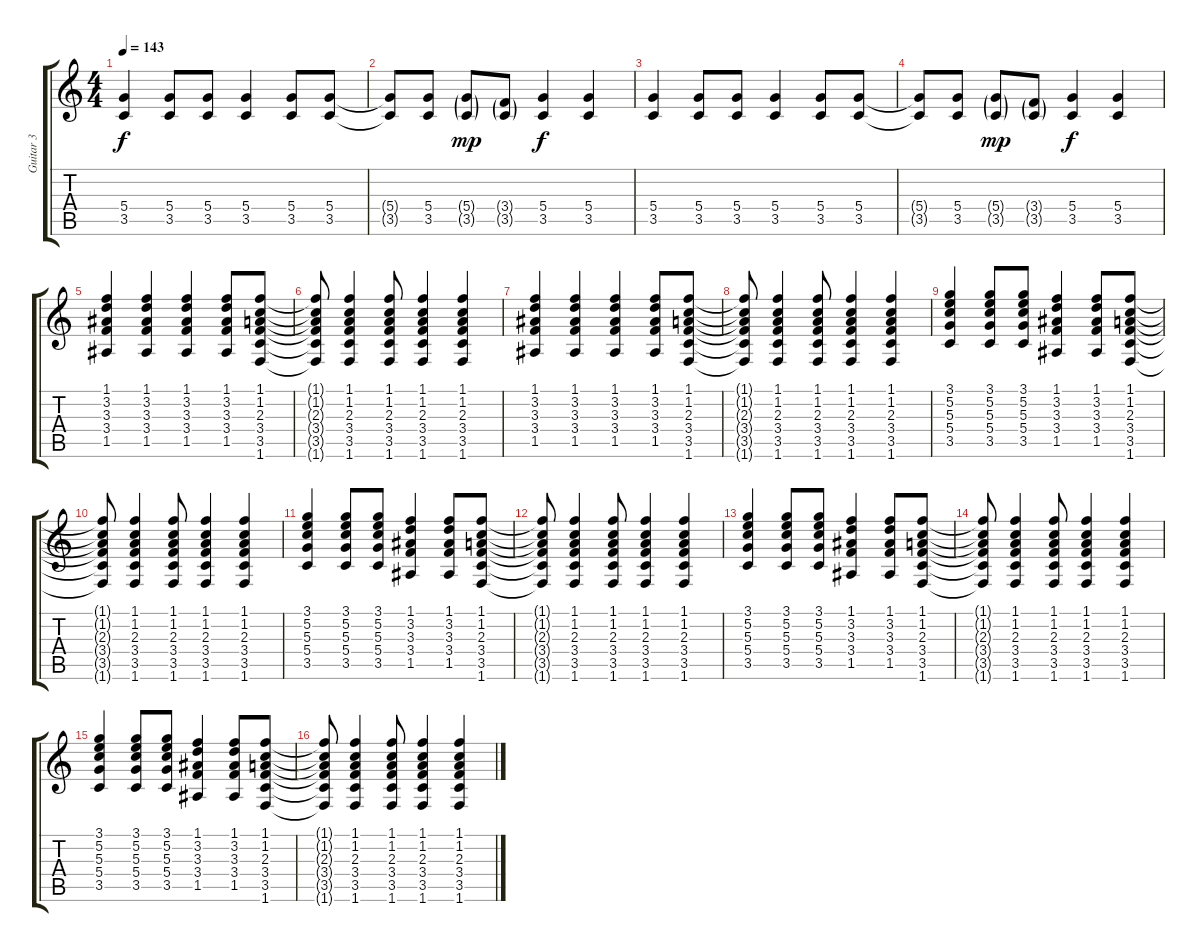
\track ("Guitar 3" "Guitar 3") {instrument electricguitarmuted}
\staff {score tabs}
\tuning (E4 B3 G3 D3 A2 E2) {hide}
\ts (4 4)
\tempo 143
\clef g2
\ks c
(5.4 3.5).4{dy f} (5.4 3.5).8 (5.4 3.5).8 (5.4 3.5).4 (5.4 3.5).8 (5.4 3.5).8 |
(5.4{t} 3.5{t}).8 (5.4 3.5).8 (5.4{g} 3.5{g}).8{dy mp} (3.4{g} 3.5{g}).8 (5.4 3.5).4{dy f} (5.4 3.5).4 |
(5.4 3.5).4 (5.4 3.5).8 (5.4 3.5).8 (5.4 3.5).4 (5.4 3.5).8 (5.4 3.5).8 |
(5.4{t} 3.5{t}).8 (5.4 3.5).8 (5.4{g} 3.5{g}).8{dy mp} (3.4{g} 3.5{g}).8 (5.4 3.5).4{dy f} (5.4 3.5).4 |
(1.1 3.2 3.3 3.4 1.5).4 (1.1 3.2 3.3 3.4 1.5).4 (1.1 3.2 3.3 3.4 1.5).4 (1.1 3.2 3.3 3.4 1.5).8 (1.1 1.2 2.3 3.4 3.5 1.6).8 |
(1.1{t} 1.2{t} 2.3{t} 3.4{t} 3.5{t} 1.6{t}).8 (1.1 1.2 2.3 3.4 3.5 1.6).4 (1.1 1.2 2.3 3.4 3.5 1.6).8 (1.1 1.2 2.3 3.4 3.5 1.6).4 (1.1 1.2 2.3 3.4 3.5 1.6).4 |
(1.1 3.2 3.3 3.4 1.5).4 (1.1 3.2 3.3 3.4 1.5).4 (1.1 3.2 3.3 3.4 1.5).4 (1.1 3.2 3.3 3.4 1.5).8 (1.1 1.2 2.3 3.4 3.5 1.6).8 |
(1.1{t} 1.2{t} 2.3{t} 3.4{t} 3.5{t} 1.6{t}).8 (1.1 1.2 2.3 3.4 3.5 1.6).4 (1.1 1.2 2.3 3.4 3.5 1.6).8 (1.1 1.2 2.3 3.4 3.5 1.6).4 (1.1 1.2 2.3 3.4 3.5 1.6).4 |
(3.1 5.2 5.3 5.4 3.5).4 (3.1 5.2 5.3 5.4 3.5).8 (3.1 5.2 5.3 5.4 3.5).8 (1.1 3.2 3.3 3.4 1.5).4 (1.1 3.2 3.3 3.4 1.5).8 (1.1 1.2 2.3 3.4 3.5 1.6).8 |
(1.1{t} 1.2{t} 2.3{t} 3.4{t} 3.5{t} 1.6{t}).8 (1.1 1.2 2.3 3.4 3.5 1.6).4 (1.1 1.2 2.3 3.4 3.5 1.6).8 (1.1 1.2 2.3 3.4 3.5 1.6).4 (1.1 1.2 2.3 3.4 3.5 1.6).4 |
(3.1 5.2 5.3 5.4 3.5).4 (3.1 5.2 5.3 5.4 3.5).8 (3.1 5.2 5.3 5.4 3.5).8 (1.1 3.2 3.3 3.4 1.5).4 (1.1 3.2 3.3 3.4 1.5).8 (1.1 1.2 2.3 3.4 3.5 1.6).8 |
(1.1{t} 1.2{t} 2.3{t} 3.4{t} 3.5{t} 1.6{t}).8 (1.1 1.2 2.3 3.4 3.5 1.6).4 (1.1 1.2 2.3 3.4 3.5 1.6).8 (1.1 1.2 2.3 3.4 3.5 1.6).4 (1.1 1.2 2.3 3.4 3.5 1.6).4 |
(3.1 5.2 5.3 5.4 3.5).4 (3.1 5.2 5.3 5.4 3.5).8 (3.1 5.2 5.3 5.4 3.5).8 (1.1 3.2 3.3 3.4 1.5).4 (1.1 3.2 3.3 3.4 1.5).8 (1.1 1.2 2.3 3.4 3.5 1.6).8 |
(1.1{t} 1.2{t} 2.3{t} 3.4{t} 3.5{t} 1.6{t}).8 (1.1 1.2 2.3 3.4 3.5 1.6).4 (1.1 1.2 2.3 3.4 3.5 1.6).8 (1.1 1.2 2.3 3.4 3.5 1.6).4 (1.1 1.2 2.3 3.4 3.5 1.6).4 |
(3.1 5.2 5.3 5.4 3.5).4 (3.1 5.2 5.3 5.4 3.5).8 (3.1 5.2 5.3 5.4 3.5).8 (1.1 3.2 3.3 3.4 1.5).4 (1.1 3.2 3.3 3.4 1.5).8 (1.1 1.2 2.3 3.4 3.5 1.6).8 |
(1.1{t} 1.2{t} 2.3{t} 3.4{t} 3.5{t} 1.6{t}).8 (1.1 1.2 2.3 3.4 3.5 1.6).4 (1.1 1.2 2.3 3.4 3.5 1.6).8 (1.1 1.2 2.3 3.4 3.5 1.6).4 (1.1 1.2 2.3 3.4 3.5 1.6).4
